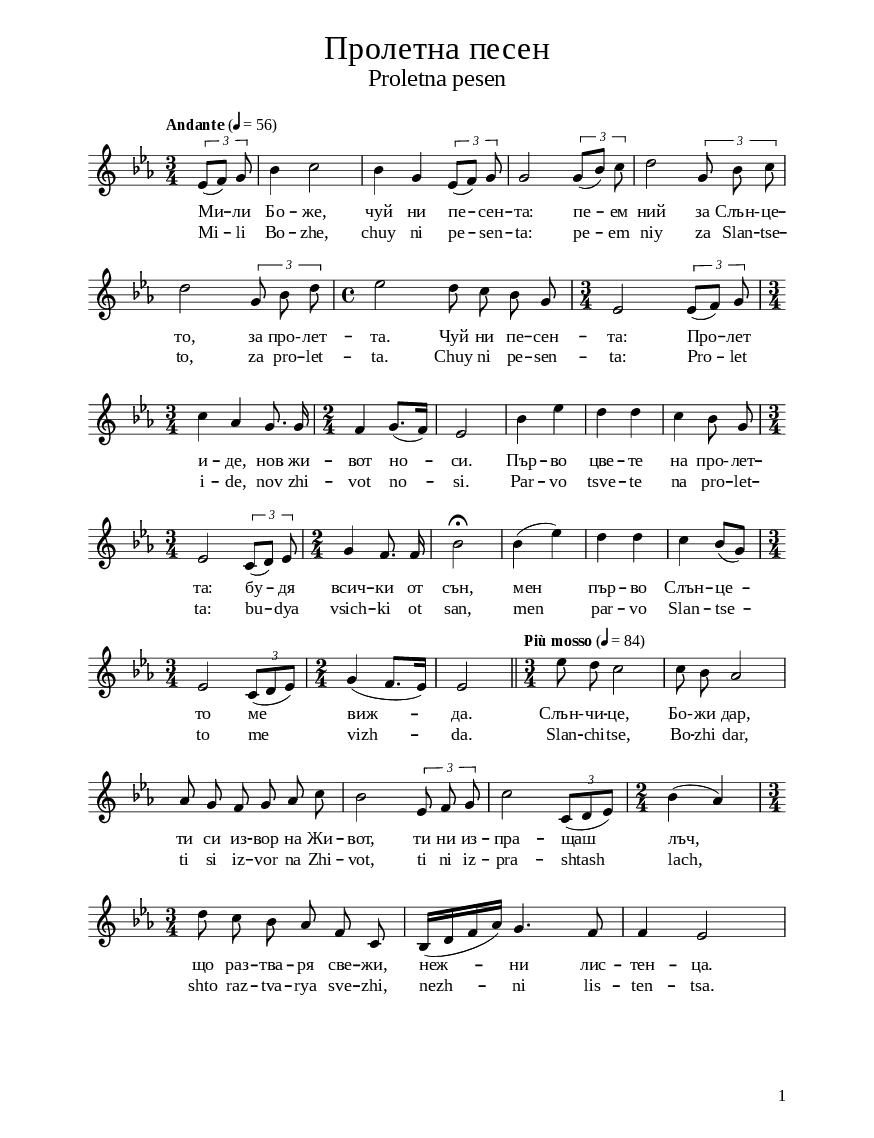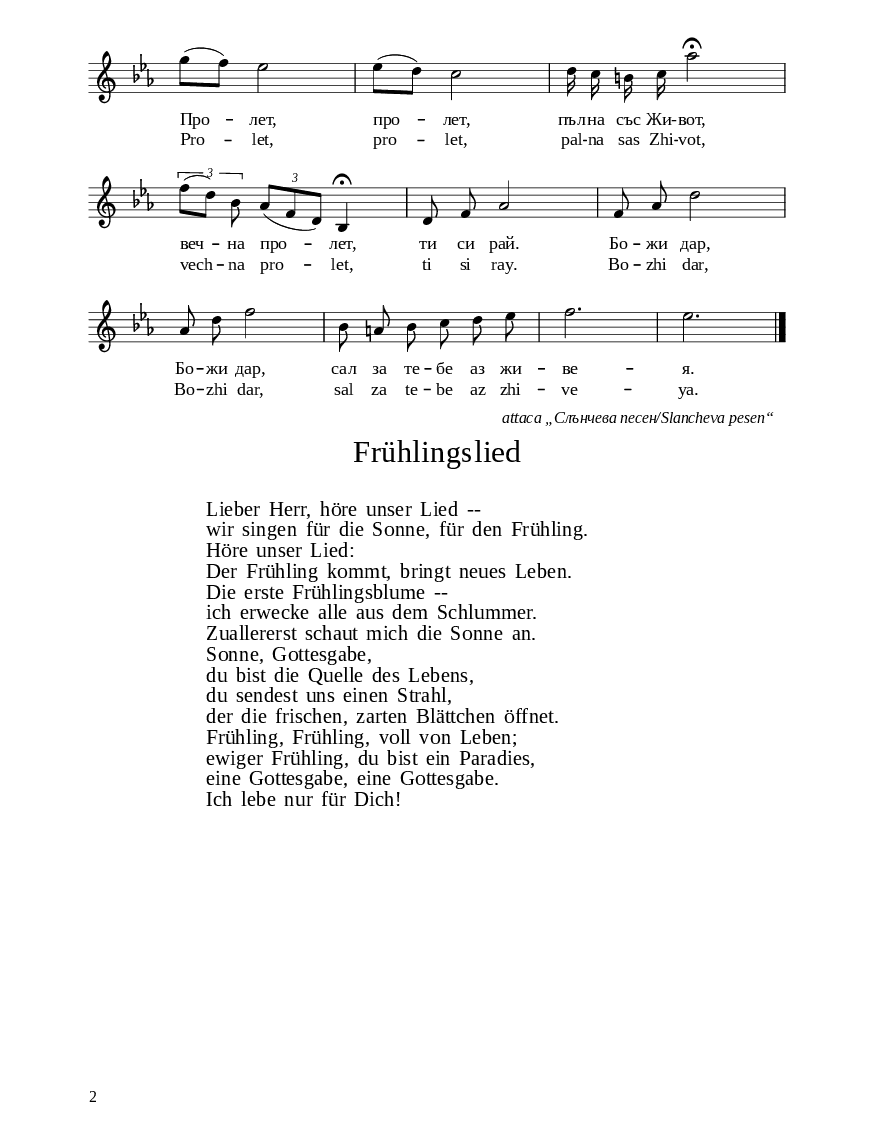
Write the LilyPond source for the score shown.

\version "2.24.0"

\include "include/globals.ily"

\bookpart {
  \label #'ref124
  \tocItem \markup "Пролетна песен – Proletna pesen"
  \include "include/bookpart-paper.ily"
  \score {
    \include "include/score-layout.ily"

    \new Voice \relative c' {
      \clef treble
      \key c \minor
      \time 3/4
      \tempoFunc "Andante" 4 "56"
      \autoBeamOff
      \partial 4
      \times 2/3 { es8 ( [  f8 ) ] g8 } | % 2
      bes4c2 | % 3
      bes4  g4
      \times 2/3  {
        es8 ( [  f8 ) ] g8
      }
      | % 4
      g2
      \times 2/3  {
        g8 ( [  bes8 ) ] c8
      }
      | % 5
      d2
      \tupletUp \times 2/3  {
        g,8   bes8  c8
      }
      \break
      | % 6
      d2
      \times 2/3  {
        g,8 bes8 d8
      }
      | % 7
      \time 4/4
      es2 d8 c8 bes8
      g8 | % 8
      \time 3/4  | % 8
      es2
      \times 2/3  {
        es8 ( [  f8 ) ] g8
      }
      | \time 3/4 % 9

      \break
      c4  as4  g8.  g16 |

      \time 2/4  |
      f4  g8. ( [  f16 ) ] | % 11
      es2 | % 12
      bes'4 es4  | % 13
      d4 d4 | % 14
      c4 bes8  g8 \break  | % 15
      \time 3/4  | % 15
      es2
      \times 2/3  {
        c8 ( [  d8 ) ] es8
      }
      | % 16
      \time 2/4  | % 16
      g4  f8.  f16 | % 17
      bes2 ^\fermata | % 18
      bes4 (es4 ) | % 19
      d4 d4 |
      c4  bes8 ( [  g8 ) ] \break | % 21
      \time 3/4  | % 21
      es2
      \times 2/3  {
        c8 ( [  d8  es8 ) ]
      }
      | % 22
      \time 2/4  | % 22
      g4 (  f8. [  es16 ) ] | % 23
      es2 \bar "||"
      \time 3/4  | % 24
      \tempoFunc "Più mosso" 4 "84" | % 24
      es'8 d8 c2 | % 25
      c8 bes8  as2 \break | % 26
      as8  g8  f8  g8  as8
      c8| % 27
      bes2
      \times 2/3  {
        es,8   f8  g8
      }
      | % 28
      c2
      \times 2/3  {
        c,8 ( [  d8  es8 ) ]
      }
      | % 29
      \time 2/4 bes'4 (  as4 ) | \break
      \time 3/4
      d8c8
      bes8  as8  f8  c8  bes16 (
      [  d16  f16  as16 ) ]  % 31
      g4.  f8  f4  % 32
      es2  | \pageBreak % 33
      g'8 ( [f8 ) ] es2 |  % 34
      es8 ( [d8 ) ]c2 | % 35
      d16 c16 b16 c16
      as'2 ^\fermata | \break  % 36
      \times 2/3  {
        f8 ( [d8 ) ] bes8
      }
      \times 2/3  {
        as8 ( [  f8  d8 ) ]
      }
      bes4 ^\fermata | % 37
      d8 f8 as2  | % 38
      f8 as8  d2 \break | % 39
      as8  d8  f2 |
      bes,8 a8  bes8  c8
      d8  es8 | % 41
      f2. | % 42
      es2. \bar "|."

    }

    \addlyrics {
      Ми  -- ли Бо -- же, чуй ни пе
      -- сен -- та: пе -- ем ний
      за "Слън-" -- це -- то, за "про-" -- лет
      -- та. Чуй ни пе -- сен -- та: Про
      -- лет и -- де, нов жи -- вот но
      -- си. Пър -- во цве -- те на
      "про-" -- лет -- та: бу  -- дя всич
      -- ки от сън, мен  пър -- во
      Слън -- це -- то ме   виж
      --  да. "Слън-" -- чи -- це, "Бо-" --
      жи дар, ти си из -- вор на Жи --
      вот, ти ни из -- пра -- щаш
      лъч,  що раз -- тва -- ря све --
      жи, неж --   ни лис -- тен
      -- ца. Про -- лет, про -- лет,
      пъл -- на със "Жи-" -- вот, веч  --
      на про --  лет, ти си рай.
      Бо -- жи дар, Бо -- жи дар, сал
      за те -- бе аз жи -- ве -- я.}
      \addlyrics { Mi  -- li Bo -- zhe, chuy ni pe
      -- sen -- ta: pe -- em niy
      za Slan -- tse -- to, za pro -- let
      -- ta. Chuy ni pe -- sen -- ta: Pro
      -- let i -- de, nov zhi -- vot no
      -- si. Par -- vo tsve -- te na
      pro -- let -- ta: bu  -- dya vsich
      -- ki ot san, men  par -- vo
      Slan -- tse -- to me   vizh
      --  da. Slan -- chi -- tse, Bo --
      zhi dar, ti si iz -- vor na Zhi --
      vot, ti ni iz -- pra -- shtash
      lach,  shto raz -- tva -- rya sve --
      zhi, nezh --   ni lis -- ten
      -- tsa. Pro -- let, pro -- let,
      pal -- na sas Zhi -- vot, vech  --
      na pro --  let, ti si ray.
      Bo -- zhi dar, Bo -- zhi dar, sal
      za te -- be az zhi -- ve -- ya.}

      \header {
        title = \titleFunc "Пролетна песен" "Proletna pesen"
      }

      \midi{}

    } % score

    \markup \italic \dc-one-nobold "attaca „Слънчева песен/Slancheva pesen“"
    

    % include foreign translation(s) of the song
    \version "2.20.0"

\markup \fill-line { \fontsize #6 "Frühlingslied" }
\markup \null
\markup \null
\markup \fontsize #+2.5 {
  \hspace #10
  \override #'(baseline-skip . 2)

  \column {
    \line { " " }

    \line { " " Lieber Herr, höre unser Lied -- }

    \line { " " wir singen für die Sonne, für den Frühling. }

    \line { " " Höre unser Lied: }

    \line { " " Der Frühling kommt, bringt neues Leben.  }

    \line { " " Die erste Frühlingsblume --  }

    \line { " " ich erwecke alle aus dem Schlummer.  }

    \line { " " Zuallererst schaut mich die Sonne an. }

    \line { " " Sonne, Gottesgabe,  }

    \line { " " du bist die Quelle des Lebens,  }

    \line { " " du sendest uns einen Strahl,  }

    \line { " " der die frischen, zarten Blättchen öffnet. }

    \line { " " Frühling, Frühling, voll von Leben;  }

    \line { " " ewiger Frühling, du bist ein Paradies,  }

    \line { " " eine Gottesgabe, eine Gottesgabe. }

    \line { " " Ich lebe nur für Dich! }

  }
}


  } % bookpart
